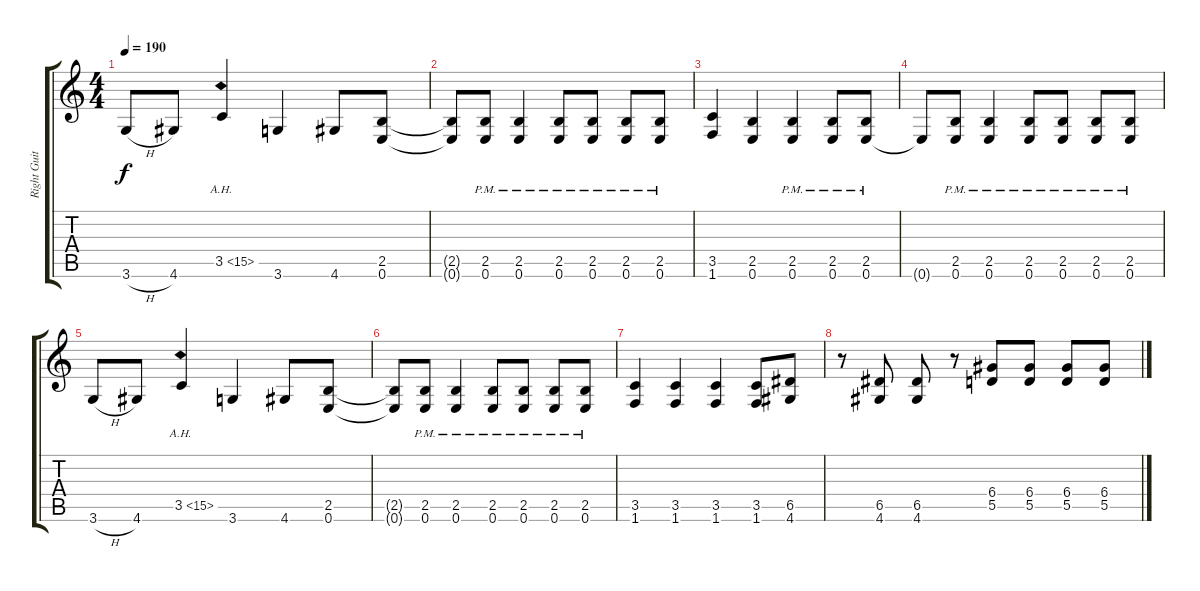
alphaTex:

\track ("Right Guitar" "Right Guit") {instrument distortionguitar}
\staff {score tabs}
\tuning (E4 B3 G3 D3 A2 E2) {hide}
\ts (4 4)
\tempo 190
\clef g2
\ks c
3.6{h}.8{dy f} 4.6.8 3.5{ah 12}.4 3.6.4 4.6.8 (2.5 0.6).8 |
(2.5{t} 0.6{t}).8 (2.5{pm} 0.6{pm}).8 (2.5{pm} 0.6{pm}).4 (2.5{pm} 0.6{pm}).8 (2.5{pm} 0.6{pm}).8 (2.5{pm} 0.6{pm}).8 (2.5{pm} 0.6{pm}).8 |
(3.5 1.6).4 (2.5 0.6).4 (2.5{pm} 0.6{pm}).4 (2.5{pm} 0.6{pm}).8 (2.5{pm} 0.6{pm}).8 |
0.6{t}.8 (2.5{pm} 0.6{pm}).8 (2.5{pm} 0.6{pm}).4 (2.5{pm} 0.6{pm}).8 (2.5{pm} 0.6{pm}).8 (2.5{pm} 0.6{pm}).8 (2.5{pm} 0.6{pm}).8 |
3.6{h}.8 4.6.8 3.5{ah 12}.4 3.6.4 4.6.8 (2.5 0.6).8 |
(2.5{t} 0.6{t}).8 (2.5{pm} 0.6{pm}).8 (2.5{pm} 0.6{pm}).4 (2.5{pm} 0.6{pm}).8 (2.5{pm} 0.6{pm}).8 (2.5{pm} 0.6{pm}).8 (2.5{pm} 0.6{pm}).8 |
(3.5 1.6).4 (3.5 1.6).4 (3.5 1.6).4 (3.5 1.6).8 (6.5 4.6).8 |
r.8 (6.5 4.6).8 (6.5 4.6).8 r.8 (6.4 5.5).8 (6.4 5.5).8 (6.4 5.5).8 (6.4 5.5).8
